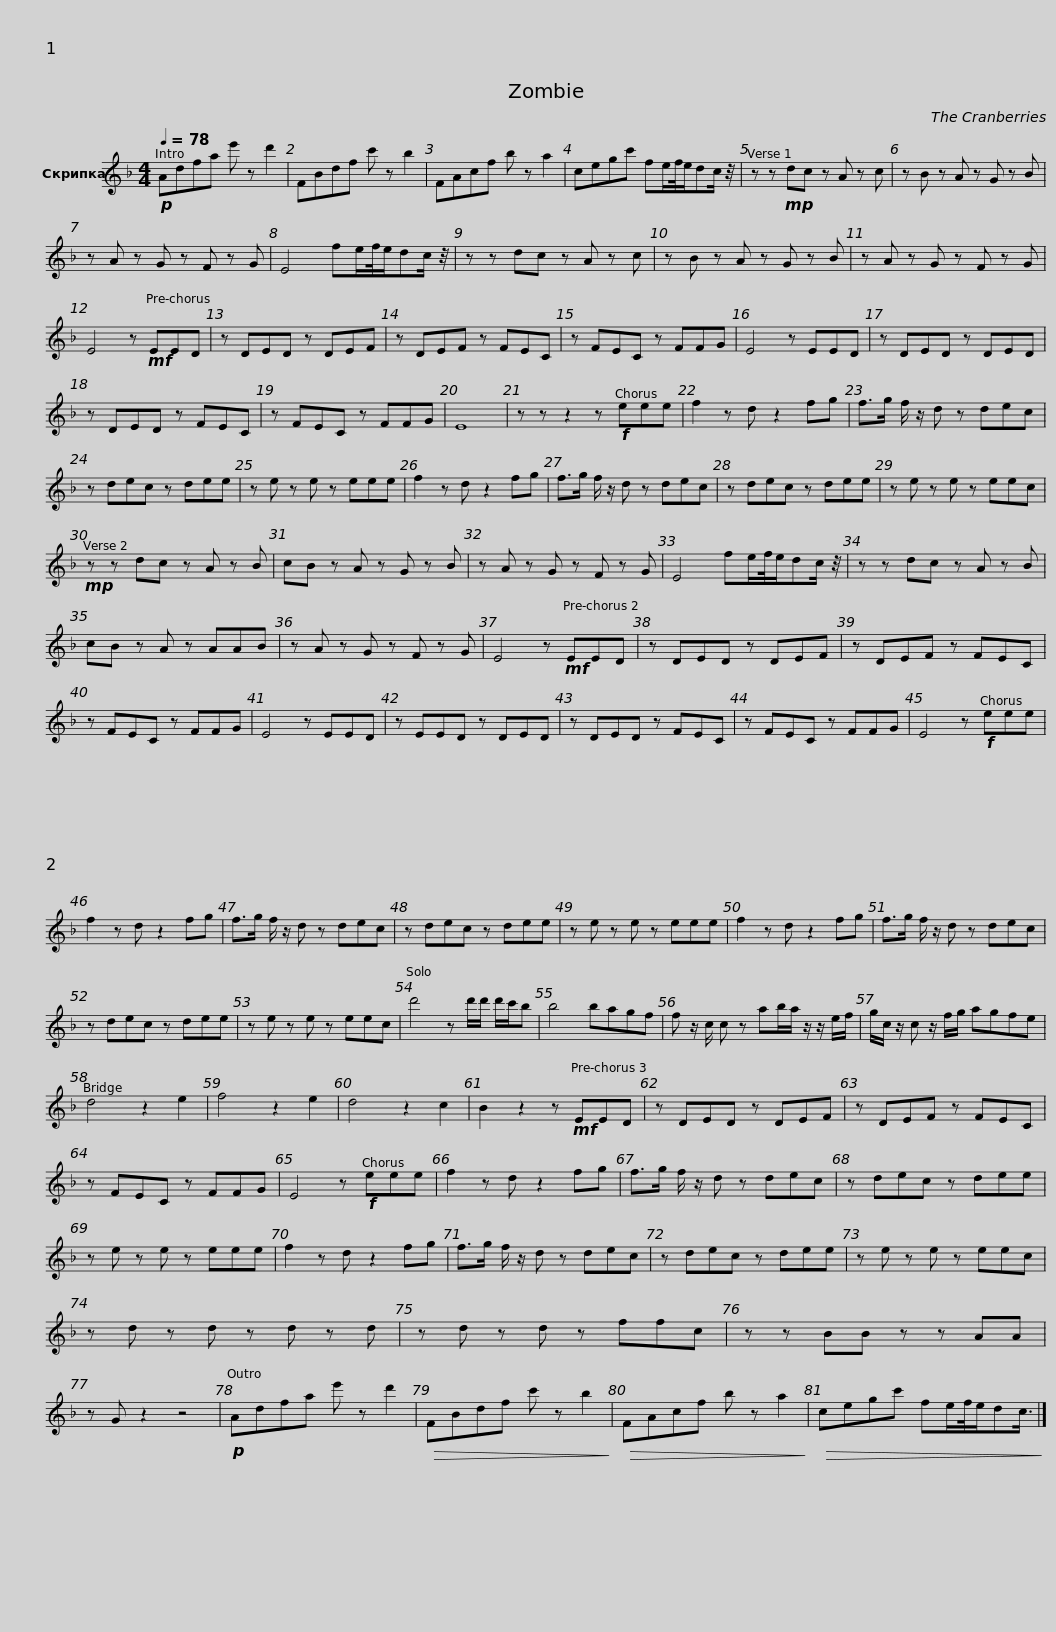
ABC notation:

X:1
L:1/8
Q:1/4=78
M:4/4
I:linebreak $
K:F
V:1 treble
V:1
!p! Adfa e' z d'2 | FBdf c' z b2 | FAcf b z a2 | cegc' fe/f/4e/dc/ z/4 |$ z z!mp! dc z A z c | %5
 z B z A z G z B | z A z G z F z G | E4 fe/f/4e/dc/ z/4 |$ z z dc z A z c | z B z A z G z B | %10
 z A z G z F z G | E4 z!mf! EED |$ z DED z DEF | z DEF z FEC | z FEC z FFG | %15
 E4 z EED |$ z DED z DED | z DED z FEC | z FEC z FFG | E8 |$ %20
 z z z2 z!f! eee | f2 z d z2 fg | f>g f/ z/ d z dec | z dec z dee |$ z e z e z eee | %25
 f2 z d z2 fg | f>g f/ z/ d z dec | z dec z dee |$ z e z e z eec |!mp! z z dc z A z B | %30
 cB z A z G z B | z A z G z F z G |$ E4 fe/f/4e/dc/ z/4 | z z dc z A z B | cB z A z AAB | %35
 z A z G z F z G |$ E4 z!mf! EED | z DED z DEF | z DEF z FEC | z FEC z FFG |$ %40
 E4 z EED | z EED z DED | z DED z FEC | z FEC z FFG |$ E4 z!f! eee | %45
 f2 z d z2 fg | f>g f/ z/ d z dec | z dec z dee |$ z e z e z eee | f2 z d z2 fg | %50
 f>g f/ z/ d z dec | z dec z dee |$ z e z e z eec | d'4 z d'/d'/ d'/c'/b | b4 bagf | %55
 f z/ c/ c z ab/a/ z/ z/ e/f/ |$ g/c/ z/ c z/ f/g/ agfe | d4 z2 e2 | f4 z2 e2 | d4 z2 c2 |$ %60
 B2 z2 z!mf! EED | z DED z DEF | z DEF z FEC | z FEC z FFG |$ E4 z!f! eee | %65
 f2 z d z2 fg | f>g f/ z/ d z dec | z dec z dee |$ z e z e z eee | f2 z d z2 fg | %70
 f>g f/ z/ d z dec | z dec z dee |$ z e z e z eec | z d z d z d z d | z d z d z ffc | %75
 z z BB z z AA |$ z G z2 z4 |!p! Adfa e' z d'2 |!>(! FBdf c' z b2!>)! |!>(! FAcf b z a2!>)! | %80
!>(! cegc' fe/f/4e/dc3/4!>)! |] %81
